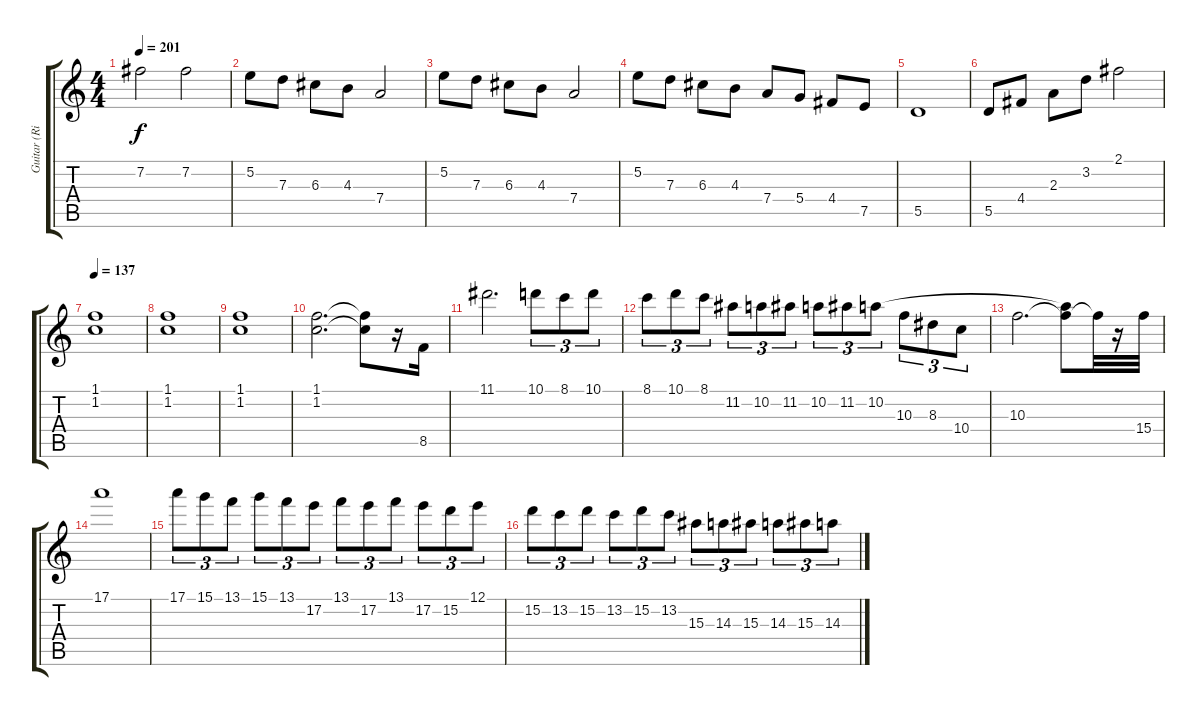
\track ("Guitar (Right)" "Guitar (Ri") {instrument distortionguitar}
\staff {score tabs}
\tuning (E4 B3 G3 D3 A2 E2) {hide}
\ts (4 4)
\tempo 201
\clef g2
\ks c
7.2.2{dy f} 7.2.2 |
5.2.8 7.3.8 6.3.8 4.3.8 7.4.2 |
5.2.8 7.3.8 6.3.8 4.3.8 7.4.2 |
5.2.8 7.3.8 6.3.8 4.3.8 7.4.8 5.4.8 4.4.8 7.5.8 |
5.5.1 |
5.5.8 4.4.8 2.3.8 3.2.8 2.1.2 |
\tempo 137
(1.1 1.2).1 |
(1.1 1.2).1 |
(1.1 1.2).1 |
(1.1 1.2).2{d} (1.1{t} 1.2{t}).8 r.16 8.5.16 |
11.1.2{d} 10.1.8{tu (3 2)} 8.1.8{tu (3 2)} 10.1.8{tu (3 2)} |
8.1.8{tu (3 2)} 10.1.8{tu (3 2)} 8.1.8{tu (3 2)} 11.2.8{tu (3 2)} 10.2.8{tu (3 2)} 11.2.8{tu (3 2)} 10.2.8{tu (3 2)} 11.2.8{tu (3 2)} 10.2.8{tu (3 2)} 10.3.8{tu (3 2)} 8.3.8{tu (3 2)} 10.4.8{tu (3 2)} |
10.3.2{d} (10.2{t} 10.3{t}).8 10.3{t}.32 r.16 15.4.32 |
17.1.1 |
17.1.8{tu (3 2)} 15.1.8{tu (3 2)} 13.1.8{tu (3 2)} 15.1.8{tu (3 2)} 13.1.8{tu (3 2)} 17.2.8{tu (3 2)} 13.1.8{tu (3 2)} 17.2.8{tu (3 2)} 13.1.8{tu (3 2)} 17.2.8{tu (3 2)} 15.2.8{tu (3 2)} 12.1.8{tu (3 2)} |
15.2.8{tu (3 2)} 13.2.8{tu (3 2)} 15.2.8{tu (3 2)} 13.2.8{tu (3 2)} 15.2.8{tu (3 2)} 13.2.8{tu (3 2)} 15.3.8{tu (3 2)} 14.3.8{tu (3 2)} 15.3.8{tu (3 2)} 14.3.8{tu (3 2)} 15.3.8{tu (3 2)} 14.3.8{tu (3 2)}
